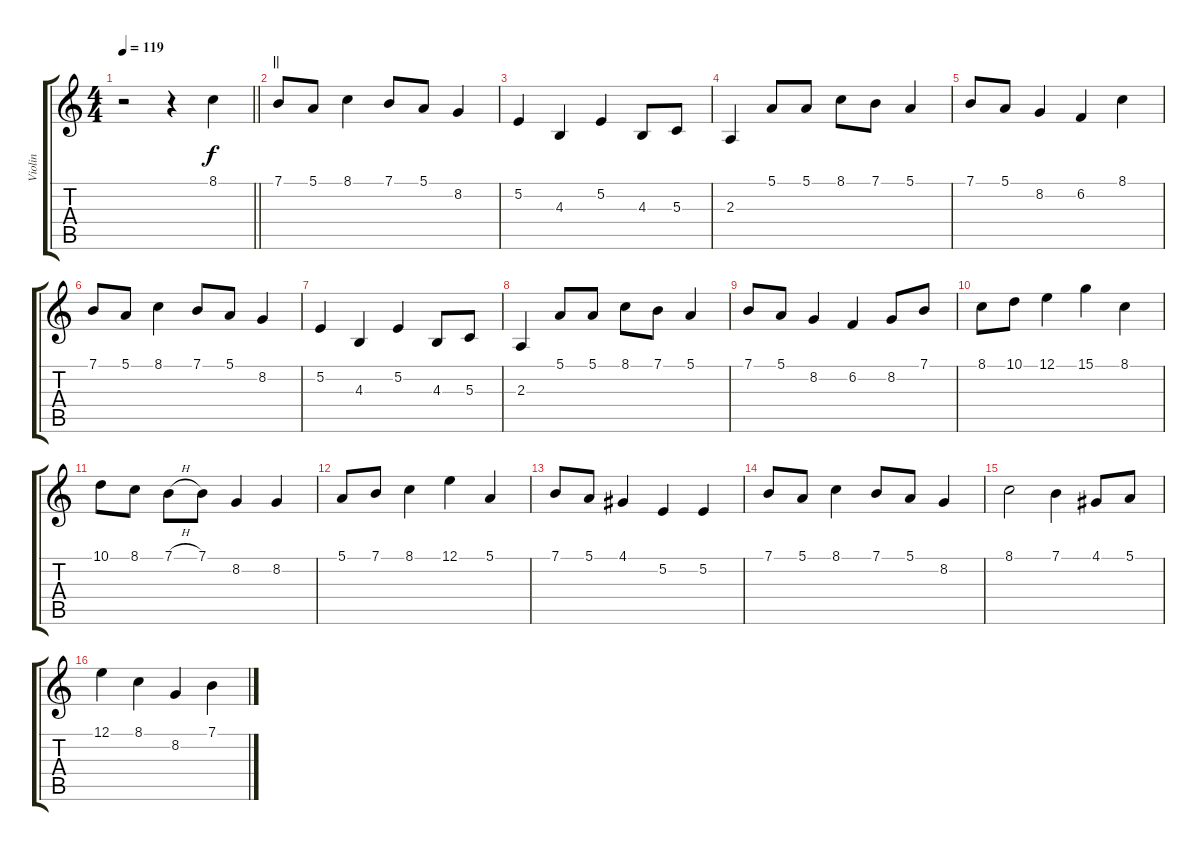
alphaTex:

\track ("Violin" "Violin") {instrument violin}
\staff {score tabs}
\tuning (E4 B3 G3 D3 A2 E2) {hide}
\ts (4 4)
\tempo 119
\clef g2
\barLineRight lightlight
\ks c
r.2{dy f instrument violin} r.4 8.1.4 |
\section ("" "||")
7.1.8 5.1.8 8.1.4 7.1.8 5.1.8 8.2.4 |
5.2.4 4.3.4 5.2.4 4.3.8 5.3.8 |
2.3.4 5.1.8 5.1.8 8.1.8 7.1.8 5.1.4 |
7.1.8 5.1.8 8.2.4 6.2.4 8.1.4 |
7.1.8 5.1.8 8.1.4 7.1.8 5.1.8 8.2.4 |
5.2.4 4.3.4 5.2.4 4.3.8 5.3.8 |
2.3.4 5.1.8 5.1.8 8.1.8 7.1.8 5.1.4 |
7.1.8 5.1.8 8.2.4 6.2.4 8.2.8 7.1.8 |
8.1.8 10.1.8 12.1.4 15.1.4 8.1.4 |
10.1.8 8.1.8 7.1{h}.8 7.1.8 8.2.4 8.2.4 |
5.1.8 7.1.8 8.1.4 12.1.4 5.1.4 |
7.1.8 5.1.8 4.1.4 5.2.4 5.2.4 |
7.1.8 5.1.8 8.1.4 7.1.8 5.1.8 8.2.4 |
8.1.2 7.1.4 4.1.8 5.1.8 |
12.1.4 8.1.4 8.2.4 7.1.4
